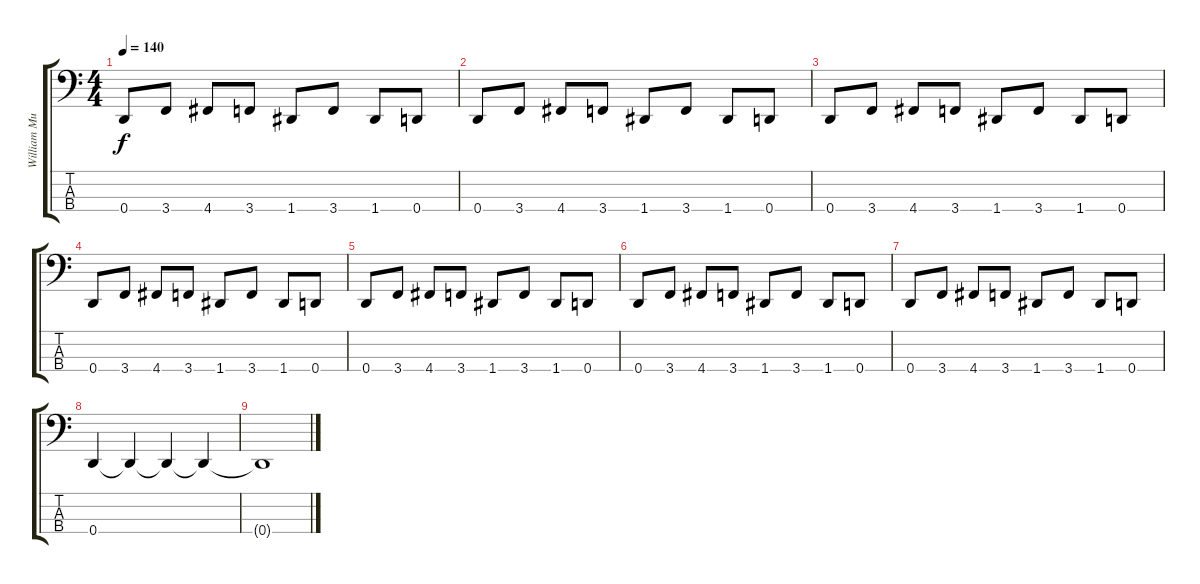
\track ("William Murderface" "William Mu") {instrument electricbasspick}
\staff {score tabs}
\tuning (F2 C2 G1 D1) {hide}
\ts (4 4)
\tempo 140
\clef f4
\ks c
0.4.8{dy f} 3.4.8 4.4.8 3.4.8 1.4.8 3.4.8 1.4.8 0.4.8 |
0.4.8 3.4.8 4.4.8 3.4.8 1.4.8 3.4.8 1.4.8 0.4.8 |
0.4.8 3.4.8 4.4.8 3.4.8 1.4.8 3.4.8 1.4.8 0.4.8 |
0.4.8 3.4.8 4.4.8 3.4.8 1.4.8 3.4.8 1.4.8 0.4.8 |
0.4.8 3.4.8 4.4.8 3.4.8 1.4.8 3.4.8 1.4.8 0.4.8 |
0.4.8 3.4.8 4.4.8 3.4.8 1.4.8 3.4.8 1.4.8 0.4.8 |
0.4.8 3.4.8 4.4.8 3.4.8 1.4.8 3.4.8 1.4.8 0.4.8 |
0.4.4 0.4{t}.4 0.4{t}.4 0.4{t}.4 |
0.4{t}.1
